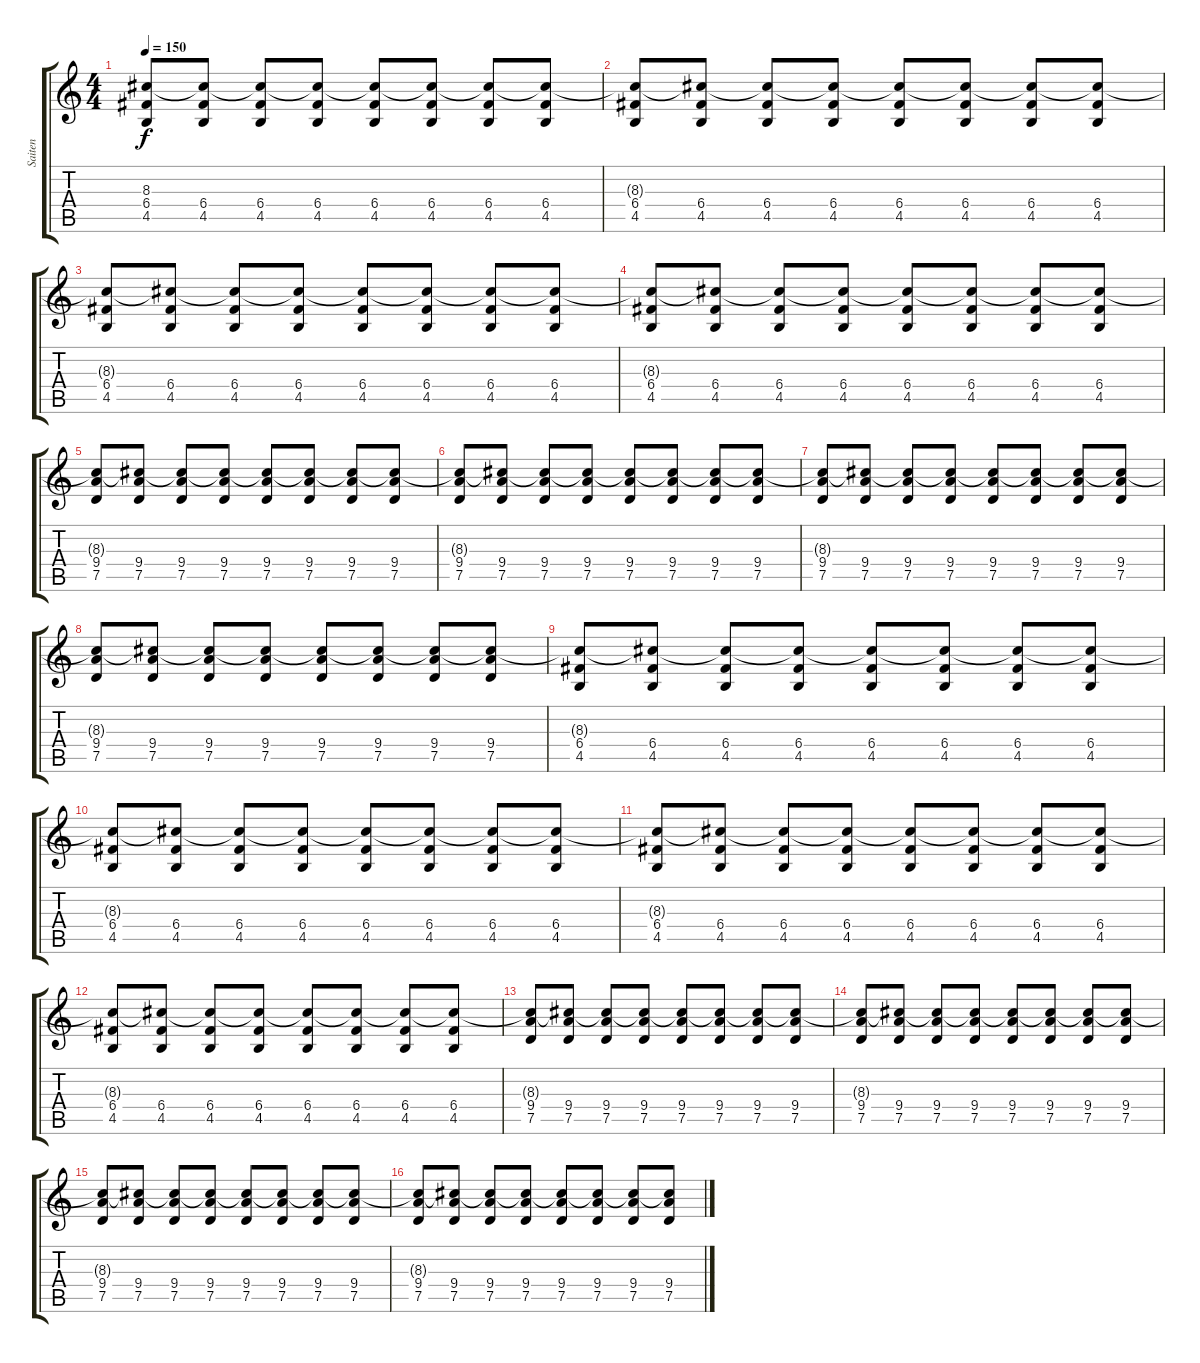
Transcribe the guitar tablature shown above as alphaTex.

\track ("Saiten" "Saiten") {instrument distortionguitar}
\staff {score tabs}
\tuning (D4 A3 F3 C3 G2 D2) {hide}
\ts (4 4)
\tempo 150
\clef g2
\ks c
(8.3{t} 6.4 4.5).8{dy f} (8.3{t} 6.4 4.5).8 (8.3{t} 6.4 4.5).8 (8.3{t} 6.4 4.5).8 (8.3{t} 6.4 4.5).8 (8.3{t} 6.4 4.5).8 (8.3{t} 6.4 4.5).8 (8.3{t} 6.4 4.5).8 |
(8.3{t} 6.4 4.5).8 (8.3{t} 6.4 4.5).8 (8.3{t} 6.4 4.5).8 (8.3{t} 6.4 4.5).8 (8.3{t} 6.4 4.5).8 (8.3{t} 6.4 4.5).8 (8.3{t} 6.4 4.5).8 (8.3{t} 6.4 4.5).8 |
(8.3{t} 6.4 4.5).8 (8.3{t} 6.4 4.5).8 (8.3{t} 6.4 4.5).8 (8.3{t} 6.4 4.5).8 (8.3{t} 6.4 4.5).8 (8.3{t} 6.4 4.5).8 (8.3{t} 6.4 4.5).8 (8.3{t} 6.4 4.5).8 |
(8.3{t} 6.4 4.5).8 (8.3{t} 6.4 4.5).8 (8.3{t} 6.4 4.5).8 (8.3{t} 6.4 4.5).8 (8.3{t} 6.4 4.5).8 (8.3{t} 6.4 4.5).8 (8.3{t} 6.4 4.5).8 (8.3{t} 6.4 4.5).8 |
(8.3{t} 9.4 7.5).8 (8.3{t} 9.4 7.5).8 (8.3{t} 9.4 7.5).8 (8.3{t} 9.4 7.5).8 (8.3{t} 9.4 7.5).8 (8.3{t} 9.4 7.5).8 (8.3{t} 9.4 7.5).8 (8.3{t} 9.4 7.5).8 |
(8.3{t} 9.4 7.5).8 (8.3{t} 9.4 7.5).8 (8.3{t} 9.4 7.5).8 (8.3{t} 9.4 7.5).8 (8.3{t} 9.4 7.5).8 (8.3{t} 9.4 7.5).8 (8.3{t} 9.4 7.5).8 (8.3{t} 9.4 7.5).8 |
(8.3{t} 9.4 7.5).8 (8.3{t} 9.4 7.5).8 (8.3{t} 9.4 7.5).8 (8.3{t} 9.4 7.5).8 (8.3{t} 9.4 7.5).8 (8.3{t} 9.4 7.5).8 (8.3{t} 9.4 7.5).8 (8.3{t} 9.4 7.5).8 |
(8.3{t} 9.4 7.5).8 (8.3{t} 9.4 7.5).8 (8.3{t} 9.4 7.5).8 (8.3{t} 9.4 7.5).8 (8.3{t} 9.4 7.5).8 (8.3{t} 9.4 7.5).8 (8.3{t} 9.4 7.5).8 (8.3{t} 9.4 7.5).8 |
(8.3{t} 6.4 4.5).8 (8.3{t} 6.4 4.5).8 (8.3{t} 6.4 4.5).8 (8.3{t} 6.4 4.5).8 (8.3{t} 6.4 4.5).8 (8.3{t} 6.4 4.5).8 (8.3{t} 6.4 4.5).8 (8.3{t} 6.4 4.5).8 |
(8.3{t} 6.4 4.5).8 (8.3{t} 6.4 4.5).8 (8.3{t} 6.4 4.5).8 (8.3{t} 6.4 4.5).8 (8.3{t} 6.4 4.5).8 (8.3{t} 6.4 4.5).8 (8.3{t} 6.4 4.5).8 (8.3{t} 6.4 4.5).8 |
(8.3{t} 6.4 4.5).8 (8.3{t} 6.4 4.5).8 (8.3{t} 6.4 4.5).8 (8.3{t} 6.4 4.5).8 (8.3{t} 6.4 4.5).8 (8.3{t} 6.4 4.5).8 (8.3{t} 6.4 4.5).8 (8.3{t} 6.4 4.5).8 |
(8.3{t} 6.4 4.5).8 (8.3{t} 6.4 4.5).8 (8.3{t} 6.4 4.5).8 (8.3{t} 6.4 4.5).8 (8.3{t} 6.4 4.5).8 (8.3{t} 6.4 4.5).8 (8.3{t} 6.4 4.5).8 (8.3{t} 6.4 4.5).8 |
(8.3{t} 9.4 7.5).8 (8.3{t} 9.4 7.5).8 (8.3{t} 9.4 7.5).8 (8.3{t} 9.4 7.5).8 (8.3{t} 9.4 7.5).8 (8.3{t} 9.4 7.5).8 (8.3{t} 9.4 7.5).8 (8.3{t} 9.4 7.5).8 |
(8.3{t} 9.4 7.5).8 (8.3{t} 9.4 7.5).8 (8.3{t} 9.4 7.5).8 (8.3{t} 9.4 7.5).8 (8.3{t} 9.4 7.5).8 (8.3{t} 9.4 7.5).8 (8.3{t} 9.4 7.5).8 (8.3{t} 9.4 7.5).8 |
(8.3{t} 9.4 7.5).8 (8.3{t} 9.4 7.5).8 (8.3{t} 9.4 7.5).8 (8.3{t} 9.4 7.5).8 (8.3{t} 9.4 7.5).8 (8.3{t} 9.4 7.5).8 (8.3{t} 9.4 7.5).8 (8.3{t} 9.4 7.5).8 |
(8.3{t} 9.4 7.5).8 (8.3{t} 9.4 7.5).8 (8.3{t} 9.4 7.5).8 (8.3{t} 9.4 7.5).8 (8.3{t} 9.4 7.5).8 (8.3{t} 9.4 7.5).8 (8.3{t} 9.4 7.5).8 (8.3{t} 9.4 7.5).8
